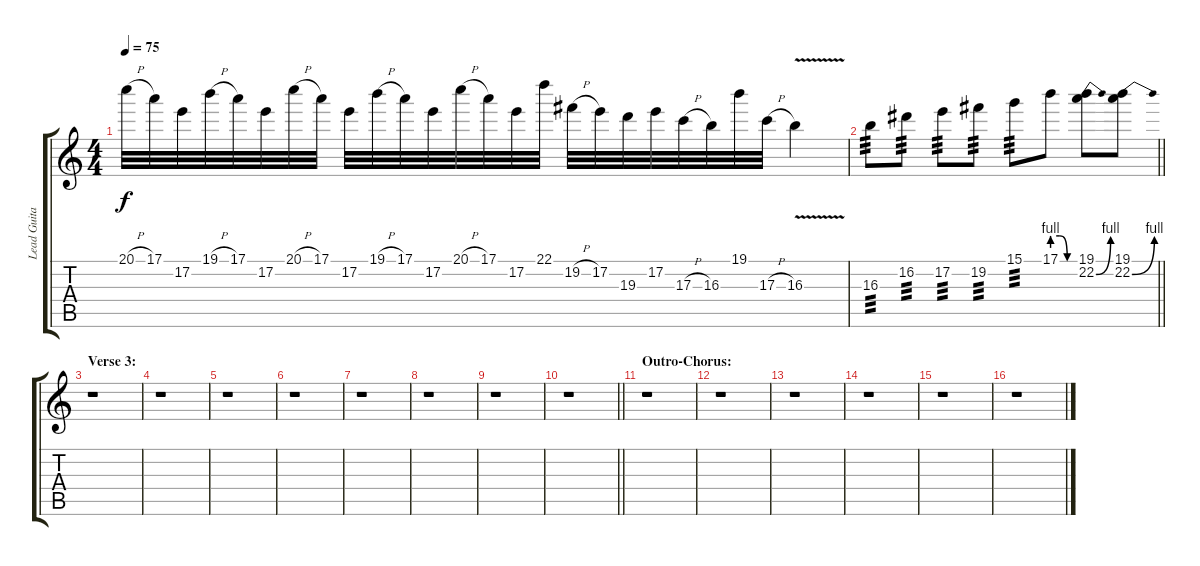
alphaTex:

\track ("Lead Guitar" "Lead Guita") {instrument distortionguitar}
\staff {score tabs}
\tuning (E4 B3 G3 D3 A2 E2) {hide}
\ts (4 4)
\tempo 75
\clef g2
\ks c
20.1{h}.32{dy f} 17.1.32 17.2.32 19.1{h}.32 17.1.32 17.2.32 20.1{h}.32 17.1.32 17.2.32 19.1{h}.32 17.1.32 17.2.32 20.1{h}.32 17.1.32 17.2.32 22.1.32 19.2{h}.32 17.2.32 19.3.32 17.2.32 17.3{h}.32 16.3.32 19.1.32 17.3{h}.32 16.3{v}.4 |
\barLineRight lightlight
16.3.8{tp 3} 16.2.8{tp 3} 17.2.8{tp 3} 19.2.8{tp 3} 15.1.8{tp 3} 17.1{be (custom 0 4 20 4 40 0 60 0)}.8 (19.1 22.2{be (bend 0 0 60 4)}).8 (19.1 22.2{be (bend 0 0 60 4)}).8 |
\section ("" "Verse 3:")
r.1 |
r.1 |
r.1 |
r.1 |
r.1 |
r.1 |
r.1 |
\barLineRight lightlight
r.1 |
\section ("" "Outro-Chorus:")
r.1 |
r.1 |
r.1 |
r.1 |
r.1 |
r.1
